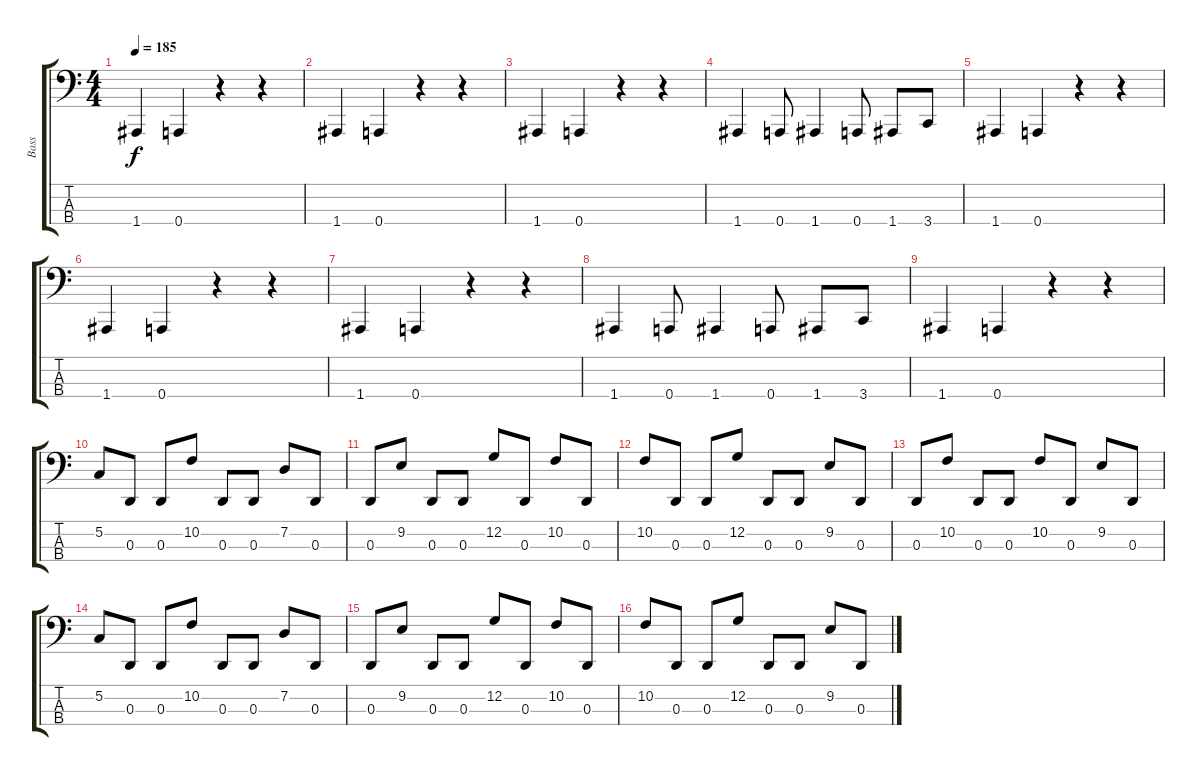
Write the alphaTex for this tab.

\track ("Bass" "Bass") {instrument electricbasspick}
\staff {score tabs}
\tuning (C2 G1 D1 A0) {hide}
\ts (4 4)
\tempo 185
\clef f4
\ks c
1.4.4{dy f} 0.4.4 r.4 r.4 |
1.4.4 0.4.4 r.4 r.4 |
1.4.4 0.4.4 r.4 r.4 |
1.4.4 0.4.8 1.4.4 0.4.8 1.4.8 3.4.8 |
1.4.4 0.4.4 r.4 r.4 |
1.4.4 0.4.4 r.4 r.4 |
1.4.4 0.4.4 r.4 r.4 |
1.4.4 0.4.8 1.4.4 0.4.8 1.4.8 3.4.8 |
1.4.4 0.4.4 r.4 r.4 |
5.2.8 0.3.8 0.3.8 10.2.8 0.3.8 0.3.8 7.2.8 0.3.8 |
0.3.8 9.2.8 0.3.8 0.3.8 12.2.8 0.3.8 10.2.8 0.3.8 |
10.2.8 0.3.8 0.3.8 12.2.8 0.3.8 0.3.8 9.2.8 0.3.8 |
0.3.8 10.2.8 0.3.8 0.3.8 10.2.8 0.3.8 9.2.8 0.3.8 |
5.2.8 0.3.8 0.3.8 10.2.8 0.3.8 0.3.8 7.2.8 0.3.8 |
0.3.8 9.2.8 0.3.8 0.3.8 12.2.8 0.3.8 10.2.8 0.3.8 |
10.2.8 0.3.8 0.3.8 12.2.8 0.3.8 0.3.8 9.2.8 0.3.8
